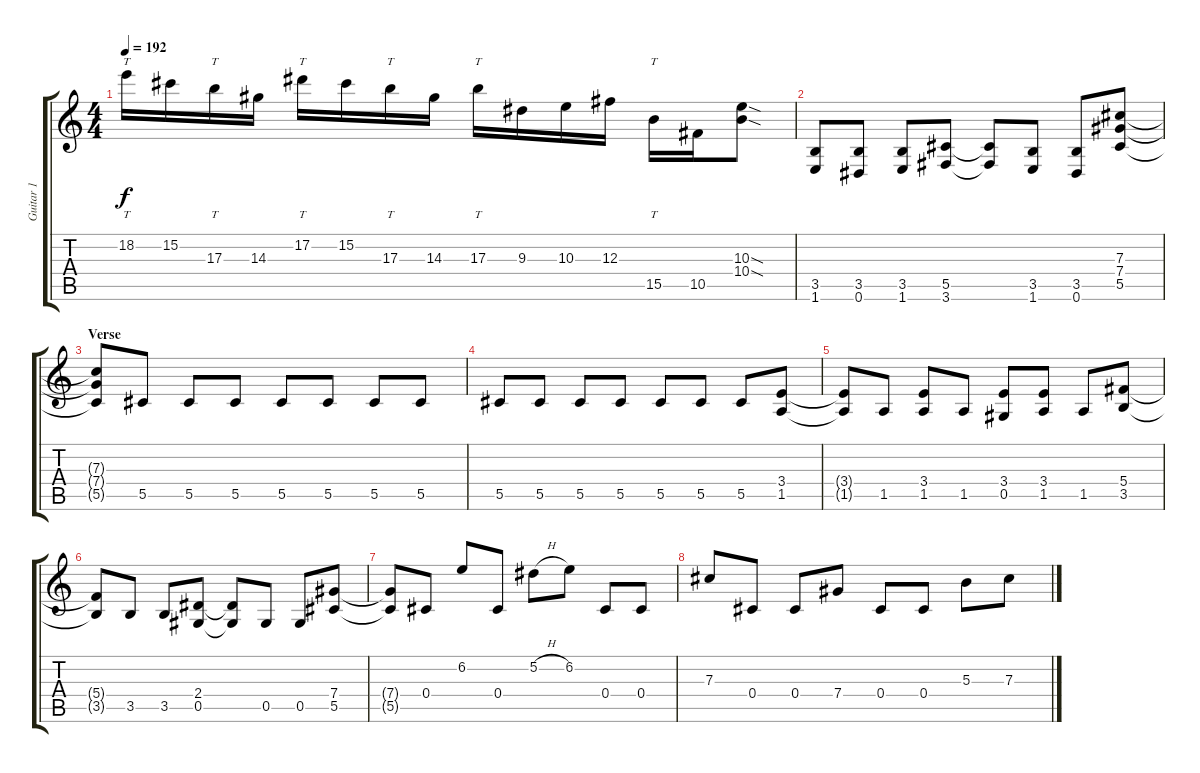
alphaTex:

\track ("Guitar 1" "Guitar 1") {instrument overdrivenguitar}
\staff {score tabs}
\tuning (Eb4 Bb3 Gb3 Db3 Ab2 Eb2) {hide}
\ts (4 4)
\tempo 192
\clef g2
\ks c
18.2.16{tt dy f} 15.2.16 17.3.16{tt} 14.3.16 17.2.16{tt} 15.2.16 17.3.16{tt} 14.3.16 17.3.16{tt} 9.3.16 10.3.16 12.3.16 15.5.16{tt} 10.5.16 (10.3{sod} 10.4{sod}).8 |
(3.5 1.6).8 (3.5 0.6).8 (3.5 1.6).8 (5.5 3.6).8 (5.5{t} 3.6{t}).8 (3.5 1.6).8 (3.5 0.6).8 (7.3 7.4 5.5).8 |
\section ("" "Verse")
(7.3{t} 7.4{t} 5.5{t}).8 5.5.8 5.5.8 5.5.8 5.5.8 5.5.8 5.5.8 5.5.8 |
5.5.8 5.5.8 5.5.8 5.5.8 5.5.8 5.5.8 5.5.8 (3.4 1.5).8 |
(3.4{t} 1.5{t}).8 1.5.8 (3.4 1.5).8 1.5.8 (3.4 0.5).8 (3.4 1.5).8 1.5.8 (5.4 3.5).8 |
(5.4{t} 3.5{t}).8 3.5.8 3.5.8 (2.4 0.5).8 (2.4{t} 0.5{t}).8 0.5.8 0.5.8 (7.4 5.5).8 |
(7.4{t} 5.5{t}).8 0.4.8 6.2.8 0.4.8 5.2{h}.8 6.2.8 0.4.8 0.4.8 |
7.3.8 0.4.8 0.4.8 7.4.8 0.4.8 0.4.8 5.3.8 7.3.8
